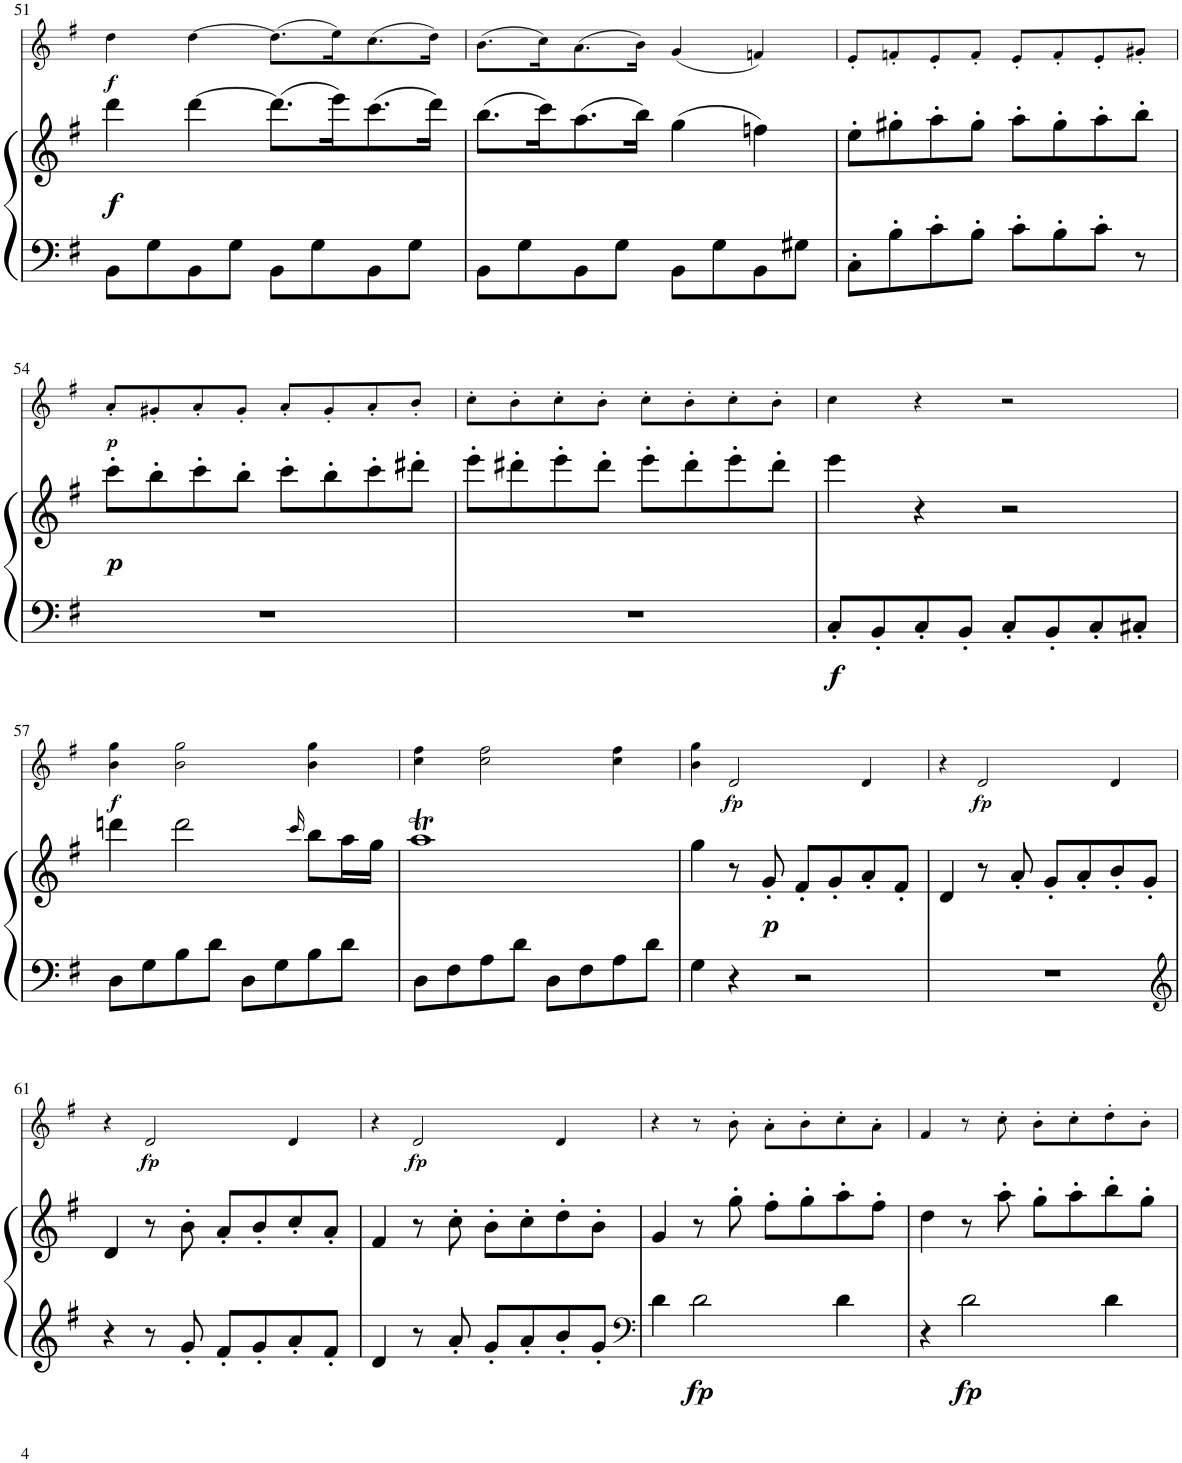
**kern	**kern	**dynam	**kern	**dynam
*part2	*part2	*part2	*part1	*part1
*staff3	*staff2	*staff2/3	*staff1	*staff1
*I"Klavier	*	*	*I"Violine	*
*	*	*	*I'Vln	*
!!LO:PB:g=z
*clefF4	*clefG2	*	*clefG2	*
*k[f#]	*k[f#]	*	*k[f#]	*
*M2/2	*M2/2	*	*M2/2	*
*met(c|)	*met(c|)	*	*met(c|)	*
=51	=51	=51	=51	=51
!	!	!LO:DY:b	!	!LO:DY:b
8BB\L	4ddd\	f	4dd\	f
8G\	.	.	.	.
8BB\	[4ddd\	.	[4dd\	.
8G\J	.	.	.	.
8BB\L	(8.ddd\L]	.	(8.dd\L]	.
8G\	.	.	.	.
.	16eee\K)	.	16ee\K)	.
8BB\	(8.ccc\	.	(8.cc\	.
8G\J	.	.	.	.
.	16ddd\Jk)	.	16dd\Jk)	.
=52	=52	=52	=52	=52
8BB\L	(8.bb\L	.	(8.b\L	.
8G\	.	.	.	.
.	16ccc\K)	.	16cc\K)	.
8BB\	(8.aa\	.	(8.a\	.
8G\J	.	.	.	.
.	16bb\Jk)	.	16b\Jk)	.
8BB\L	(4gg\	.	(4g/	.
8G\	.	.	.	.
8BB\	4ffn\)	.	4fn/)	.
8G#X\J	.	.	.	.
=53	=53	=53	=53	=53
8C'\L	8ee'\L	.	8e'/L	.
8B'\	8gg#X'\	.	8fn'/	.
8c'\	8aa'\	.	8e'/	.
8B'\J	8gg#'\J	.	8f'/J	.
8c'\L	8aa'\L	.	8e'/L	.
8B'\	8gg#'\	.	8f'/	.
8c'\J	8aa'\	.	8e'/	.
8r	8bb'\J	.	8g#X'/J	.
!!LO:LB:g=z
=54	=54	=54	=54	=54
!	!	!LO:DY:b	!	!LO:DY:b
1r	8ccc'\L	p	8a'/L	p
.	8bb'\	.	8g#X'/	.
.	8ccc'\	.	8a'/	.
.	8bb'\J	.	8g#'/J	.
.	8ccc'\L	.	8a'/L	.
.	8bb'\	.	8g#'/	.
.	8ccc'\	.	8a'/	.
.	8ddd#X'\J	.	8b'/J	.
=55	=55	=55	=55	=55
1r	8eee'\L	.	8cc'\L	.
.	8ddd#X'\	.	8b'\	.
.	8eee'\	.	8cc'\	.
.	8ddd#'\J	.	8b'\J	.
.	8eee'\L	.	8cc'\L	.
.	8ddd#'\	.	8b'\	.
.	8eee'\	.	8cc'\	.
.	8ddd#'\J	.	8b'\J	.
=56	=56	=56	=56	=56
!	!	!LO:DY:b=2	!	!
8C'/L	4eee\	f	4cc\	.
8BB'/	.	.	.	.
8C'/	4r	.	4r	.
8BB'/J	.	.	.	.
8C'/L	2r	.	2r	.
8BB'/	.	.	.	.
8C'/	.	.	.	.
8C#X'/J	.	.	.	.
!!LO:LB:g=z
=57	=57	=57	=57	=57
!	!	!	!	!LO:DY:b
8D\L	4dddn\	.	4b\ 4gg\	f
8G\	.	.	.	.
8B\	2ddd\	.	2b\ 2gg\	.
8d\J	.	.	.	.
8D\L	.	.	.	.
8G\	.	.	.	.
.	16qccc/	.	.	.
8B\	8bb\L	.	4b\ 4gg\	.
8d\J	16aa\L	.	.	.
.	16gg\JJ	.	.	.
=58	=58	=58	=58	=58
8D\L	1aaT	.	4cc\ 4ff#\	.
8F#\	.	.	.	.
8A\	.	.	2cc\ 2ff#\	.
8d\J	.	.	.	.
8D\L	.	.	.	.
8F#\	.	.	.	.
8A\	.	.	4cc\ 4ff#\	.
8d\J	.	.	.	.
=59	=59	=59	=59	=59
4G\	4gg\	.	4b\ 4gg\	.
!	!	!	!	!LO:DY:b
4r	8r	.	2d/	fp
!	!	!LO:DY:b	!	!
.	8g'/	p	.	.
2r	8f#'/L	.	.	.
.	8g'/	.	.	.
.	8a'/	.	4d/	.
.	8f#'/J	.	.	.
=60	=60	=60	=60	=60
1r	4d/	.	4r	.
!	!	!	!	!LO:DY:b
.	8r	.	2d/	fp
.	8a'/	.	.	.
.	8g'/L	.	.	.
.	8a'/	.	.	.
.	8b'/	.	4d/	.
.	8g'/J	.	.	.
!!LO:LB:g=z
=61	=61	=61	=61	=61
*clefG2	*	*	*	*
4r	4d/	.	4r	.
!	!	!	!	!LO:DY:b
8r	8r	.	2d/	fp
8g'/	8b'\	.	.	.
8f#'/L	8a'/L	.	.	.
8g'/	8b'/	.	.	.
8a'/	8cc'/	.	4d/	.
8f#'/J	8a'/J	.	.	.
=62	=62	=62	=62	=62
4d/	4f#/	.	4r	.
!	!	!	!	!LO:DY:b
8r	8r	.	2d/	fp
8a'/	8cc'\	.	.	.
8g'/L	8b'\L	.	.	.
8a'/	8cc'\	.	.	.
8b'/	8dd'\	.	4d/	.
8g'/J	8b'\J	.	.	.
=63	=63	=63	=63	=63
*clefF4	*	*	*	*
4d\	4g/	.	4r	.
!	!	!LO:DY:b=2	!	!
2d\	8r	fp	8r	.
.	8gg'\	.	8b'\	.
.	8ff#'\L	.	8a'\L	.
.	8gg'\	.	8b'\	.
4d\	8aa'\	.	8cc'\	.
.	8ff#'\J	.	8a'\J	.
=64	=64	=64	=64	=64
4r	4dd\	.	4f#/	.
!	!	!LO:DY:b=2	!	!
2d\	8r	fp	8r	.
.	8aa'\	.	8cc'\	.
.	8gg'\L	.	8b'\L	.
.	8aa'\	.	8cc'\	.
4d\	8bb'\	.	8dd'\	.
.	8gg'\J	.	8b'\J	.
=	=	=	=	=
*-	*-	*-	*-	*-
